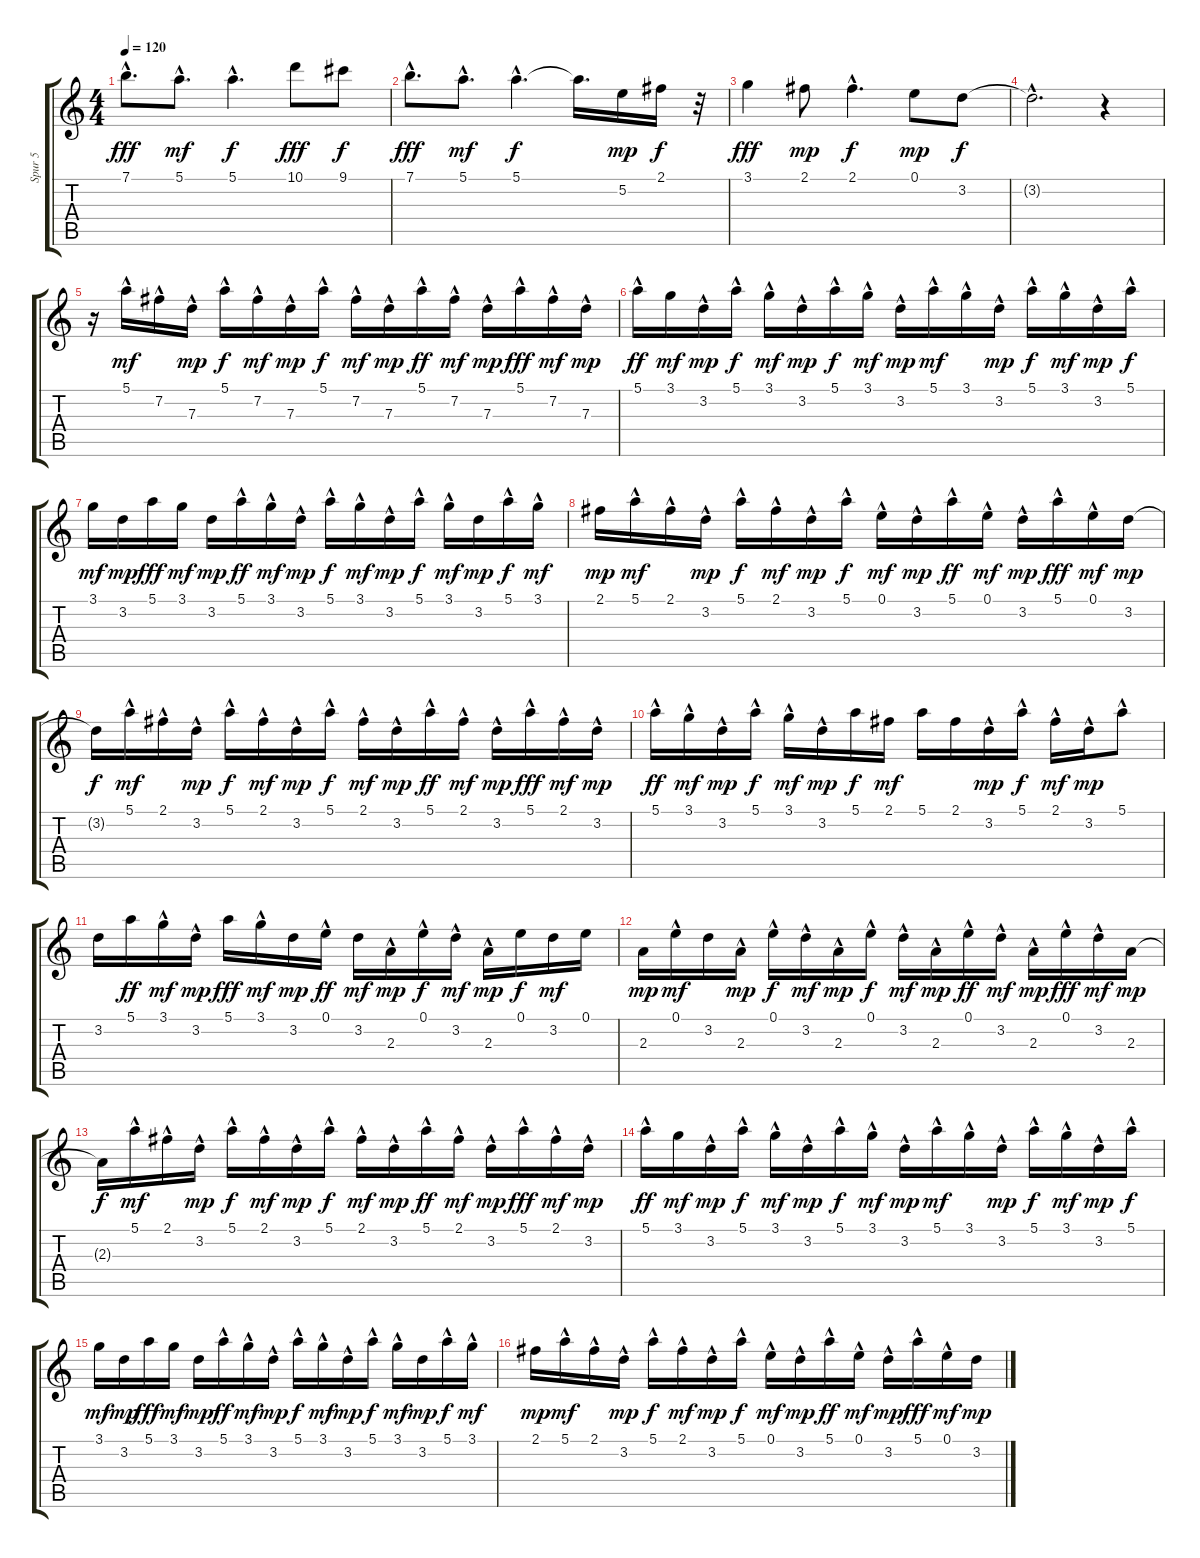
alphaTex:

\track ("Spur 5" "Spur 5") {instrument acousticguitarnylon}
\staff {score tabs}
\tuning (E4 B3 G3 D3 A2 E2) {hide}
\ts (4 4)
\tempo 120
\clef g2
\ks c
7.1{hac}.8{d dy fff} 5.1{hac}.8{d dy mf} 5.1{hac}.4{d dy f} 10.1.8{dy fff} 9.1.8{dy f} |
7.1{hac}.8{d dy fff} 5.1{hac}.8{d dy mf} 5.1{hac}.4{d dy f} 5.1{t}.16{d} 5.2.16{dy mp} 2.1.16{dy f} r.32 |
3.1.4{dy fff} 2.1.8{dy mp} 2.1{hac}.4{d dy f} 0.1.8{dy mp} 3.2.8{dy f} |
3.2{hac t}.2{d} r.4 |
r.16 5.1{hac}.16{dy mf} 7.2{hac}.16 7.3{hac}.16{dy mp} 5.1{hac}.16{dy f} 7.2{hac}.16{dy mf} 7.3{hac}.16{dy mp} 5.1{hac}.16{dy f} 7.2{hac}.16{dy mf} 7.3{hac}.16{dy mp} 5.1{hac}.16{dy ff} 7.2{hac}.16{dy mf} 7.3{hac}.16{dy mp} 5.1{hac}.16{dy fff} 7.2{hac}.16{dy mf} 7.3{hac}.16{dy mp} |
5.1{hac}.16{dy ff} 3.1.16{dy mf} 3.2{hac}.16{dy mp} 5.1{hac}.16{dy f} 3.1{hac}.16{dy mf} 3.2{hac}.16{dy mp} 5.1{hac}.16{dy f} 3.1{hac}.16{dy mf} 3.2{hac}.16{dy mp} 5.1{hac}.16{dy mf} 3.1{hac}.16 3.2{hac}.16{dy mp} 5.1{hac}.16{dy f} 3.1{hac}.16{dy mf} 3.2{hac}.16{dy mp} 5.1{hac}.16{dy f} |
3.1.16{dy mf} 3.2.16{dy mp} 5.1.16{dy fff} 3.1.16{dy mf} 3.2.16{dy mp} 5.1{hac}.16{dy ff} 3.1{hac}.16{dy mf} 3.2{hac}.16{dy mp} 5.1{hac}.16{dy f} 3.1{hac}.16{dy mf} 3.2{hac}.16{dy mp} 5.1{hac}.16{dy f} 3.1{hac}.16{dy mf} 3.2.16{dy mp} 5.1{hac}.16{dy f} 3.1{hac}.16{dy mf} |
2.1.16{dy mp} 5.1{hac}.16{dy mf} 2.1{hac}.16 3.2{hac}.16{dy mp} 5.1{hac}.16{dy f} 2.1{hac}.16{dy mf} 3.2{hac}.16{dy mp} 5.1{hac}.16{dy f} 0.1{hac}.16{dy mf} 3.2{hac}.16{dy mp} 5.1{hac}.16{dy ff} 0.1{hac}.16{dy mf} 3.2{hac}.16{dy mp} 5.1{hac}.16{dy fff} 0.1{hac}.16{dy mf} 3.2.16{dy mp} |
3.2{t}.16{dy f} 5.1{hac}.16{dy mf} 2.1{hac}.16 3.2{hac}.16{dy mp} 5.1{hac}.16{dy f} 2.1{hac}.16{dy mf} 3.2{hac}.16{dy mp} 5.1{hac}.16{dy f} 2.1{hac}.16{dy mf} 3.2{hac}.16{dy mp} 5.1{hac}.16{dy ff} 2.1{hac}.16{dy mf} 3.2{hac}.16{dy mp} 5.1{hac}.16{dy fff} 2.1{hac}.16{dy mf} 3.2{hac}.16{dy mp} |
5.1{hac}.16{dy ff} 3.1{hac}.16{dy mf} 3.2{hac}.16{dy mp} 5.1{hac}.16{dy f} 3.1{hac}.16{dy mf} 3.2{hac}.16{dy mp} 5.1.16{dy f} 2.1.16{dy mf} 5.1.16 2.1.16 3.2{hac}.16{dy mp} 5.1{hac}.16{dy f} 2.1{hac}.16{dy mf} 3.2{hac}.16{dy mp} 5.1{hac}.8 |
3.2.16 5.1.16{dy ff} 3.1{hac}.16{dy mf} 3.2{hac}.16{dy mp} 5.1.16{dy fff} 3.1{hac}.16{dy mf} 3.2.16{dy mp} 0.1{hac}.16{dy ff} 3.2.16{dy mf} 2.3{hac}.16{dy mp} 0.1{hac}.16{dy f} 3.2{hac}.16{dy mf} 2.3{hac}.16{dy mp} 0.1.16{dy f} 3.2.16{dy mf} 0.1.16 |
2.3.16{dy mp} 0.1{hac}.16{dy mf} 3.2.16 2.3{hac}.16{dy mp} 0.1{hac}.16{dy f} 3.2{hac}.16{dy mf} 2.3{hac}.16{dy mp} 0.1{hac}.16{dy f} 3.2{hac}.16{dy mf} 2.3{hac}.16{dy mp} 0.1{hac}.16{dy ff} 3.2{hac}.16{dy mf} 2.3{hac}.16{dy mp} 0.1{hac}.16{dy fff} 3.2{hac}.16{dy mf} 2.3.16{dy mp} |
2.3{t}.16{dy f} 5.1{hac}.16{dy mf} 2.1{hac}.16 3.2{hac}.16{dy mp} 5.1{hac}.16{dy f} 2.1{hac}.16{dy mf} 3.2{hac}.16{dy mp} 5.1{hac}.16{dy f} 2.1{hac}.16{dy mf} 3.2{hac}.16{dy mp} 5.1{hac}.16{dy ff} 2.1{hac}.16{dy mf} 3.2{hac}.16{dy mp} 5.1{hac}.16{dy fff} 2.1{hac}.16{dy mf} 3.2{hac}.16{dy mp} |
5.1{hac}.16{dy ff} 3.1.16{dy mf} 3.2{hac}.16{dy mp} 5.1{hac}.16{dy f} 3.1{hac}.16{dy mf} 3.2{hac}.16{dy mp} 5.1{hac}.16{dy f} 3.1{hac}.16{dy mf} 3.2{hac}.16{dy mp} 5.1{hac}.16{dy mf} 3.1{hac}.16 3.2{hac}.16{dy mp} 5.1{hac}.16{dy f} 3.1{hac}.16{dy mf} 3.2{hac}.16{dy mp} 5.1{hac}.16{dy f} |
3.1.16{dy mf} 3.2.16{dy mp} 5.1.16{dy fff} 3.1.16{dy mf} 3.2.16{dy mp} 5.1{hac}.16{dy ff} 3.1{hac}.16{dy mf} 3.2{hac}.16{dy mp} 5.1{hac}.16{dy f} 3.1{hac}.16{dy mf} 3.2{hac}.16{dy mp} 5.1{hac}.16{dy f} 3.1{hac}.16{dy mf} 3.2.16{dy mp} 5.1{hac}.16{dy f} 3.1{hac}.16{dy mf} |
2.1.16{dy mp} 5.1{hac}.16{dy mf} 2.1{hac}.16 3.2{hac}.16{dy mp} 5.1{hac}.16{dy f} 2.1{hac}.16{dy mf} 3.2{hac}.16{dy mp} 5.1{hac}.16{dy f} 0.1{hac}.16{dy mf} 3.2{hac}.16{dy mp} 5.1{hac}.16{dy ff} 0.1{hac}.16{dy mf} 3.2{hac}.16{dy mp} 5.1{hac}.16{dy fff} 0.1{hac}.16{dy mf} 3.2.16{dy mp}
